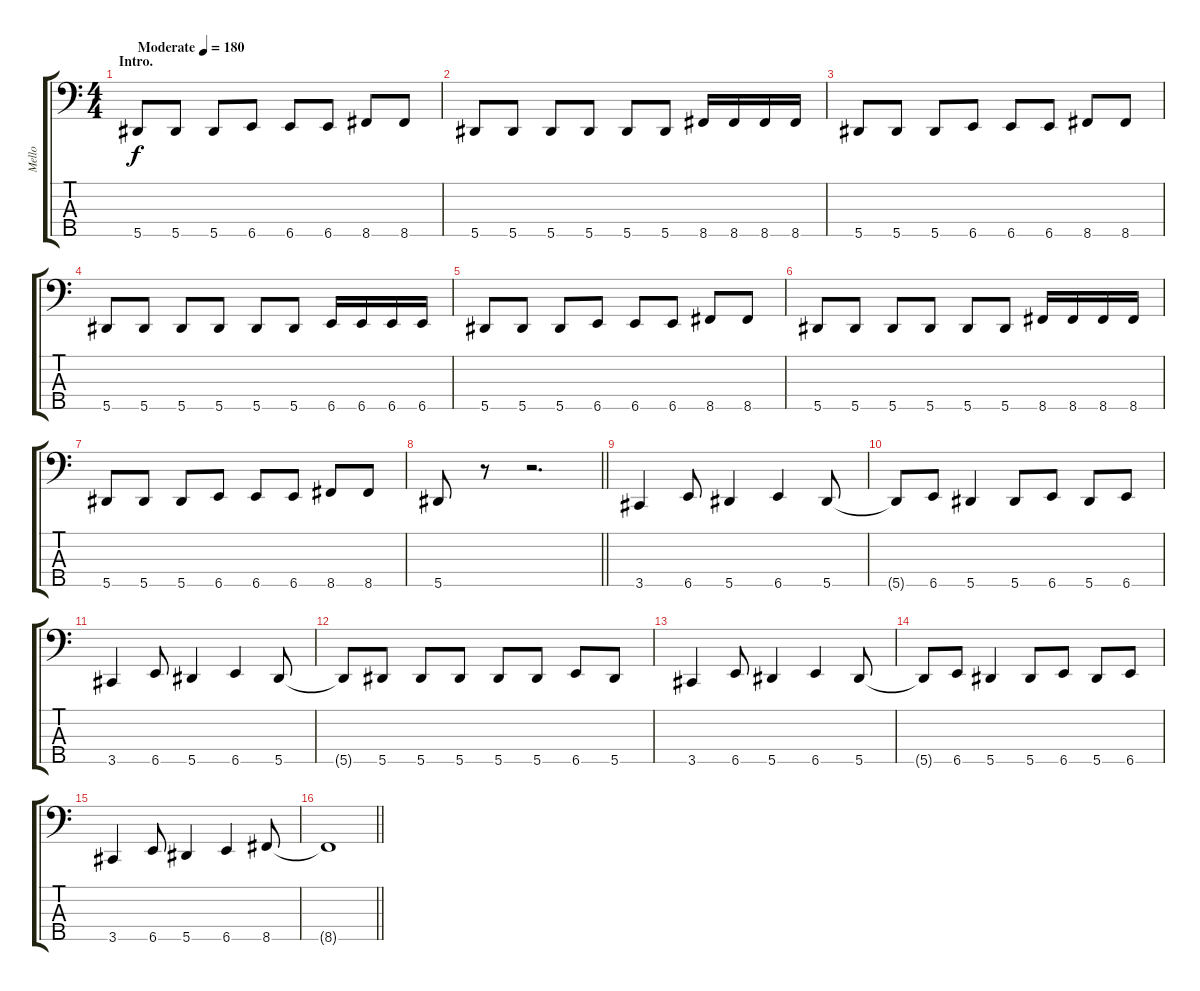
\track ("Mello" "Mello") {instrument electricbassfinger}
\staff {score tabs}
\tuning (Gb2 Db2 Ab1 Eb1 Bb0) {hide}
\ts (4 4)
\section ("" "Intro.")
\tempo (180 "Moderate")
\clef f4
\ks c
5.5.8{dy f instrument electricbassfinger} 5.5.8 5.5.8 6.5.8 6.5.8 6.5.8 8.5.8 8.5.8 |
5.5.8 5.5.8 5.5.8 5.5.8 5.5.8 5.5.8 8.5.16 8.5.16 8.5.16 8.5.16 |
5.5.8 5.5.8 5.5.8 6.5.8 6.5.8 6.5.8 8.5.8 8.5.8 |
5.5.8 5.5.8 5.5.8 5.5.8 5.5.8 5.5.8 6.5.16 6.5.16 6.5.16 6.5.16 |
5.5.8 5.5.8 5.5.8 6.5.8 6.5.8 6.5.8 8.5.8 8.5.8 |
5.5.8 5.5.8 5.5.8 5.5.8 5.5.8 5.5.8 8.5.16 8.5.16 8.5.16 8.5.16 |
5.5.8 5.5.8 5.5.8 6.5.8 6.5.8 6.5.8 8.5.8 8.5.8 |
\barLineRight lightlight
5.5.8 r.8 r.2{d} |
3.5.4 6.5.8 5.5.4 6.5.4 5.5.8 |
5.5{t}.8 6.5.8 5.5.4 5.5.8 6.5.8 5.5.8 6.5.8 |
3.5.4 6.5.8 5.5.4 6.5.4 5.5.8 |
5.5{t}.8 5.5.8 5.5.8 5.5.8 5.5.8 5.5.8 6.5.8 5.5.8 |
3.5.4 6.5.8 5.5.4 6.5.4 5.5.8 |
5.5{t}.8 6.5.8 5.5.4 5.5.8 6.5.8 5.5.8 6.5.8 |
3.5.4 6.5.8 5.5.4 6.5.4 8.5.8 |
\barLineRight lightlight
8.5{t}.1
